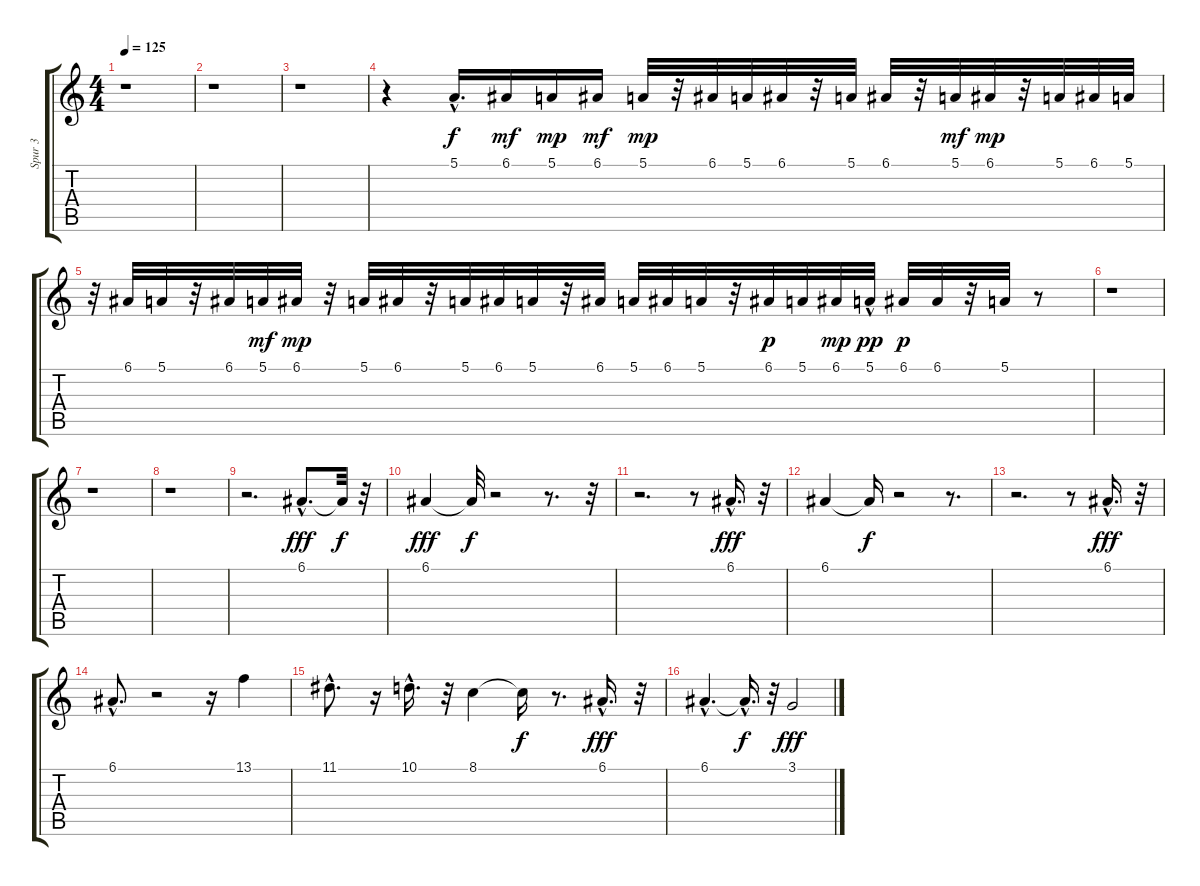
\track ("Spur 3" "Spur 3") {instrument trumpet}
\staff {score tabs}
\tuning (E4 B3 G3 D3 A2 E2) {hide}
\ts (4 4)
\tempo 125
\clef g2
\ks c
r.1{dy f} |
r.1 |
r.1 |
r.4 5.1{hac}.16{d} 6.1.16{dy mf} 5.1.16{dy mp} 6.1.16{dy mf} 5.1.32{dy mp} r.32 6.1.32 5.1.32 6.1.32 r.32 5.1.32 6.1.32 r.32 5.1.32{dy mf} 6.1.32{dy mp} r.32 5.1.32 6.1.32 5.1.32 |
r.32 6.1.32 5.1.32 r.32 6.1.32 5.1.32{dy mf} 6.1.32{dy mp} r.32 5.1.32 6.1.32 r.32 5.1.32 6.1.32 5.1.32 r.32 6.1.32 5.1.32 6.1.32 5.1.32 r.32 6.1.32{dy p} 5.1.32 6.1.32{dy mp} 5.1{hac}.32{dy pp} 6.1.32{dy p} 6.1.32 r.32 5.1.32 r.8 |
r.1 |
r.1 |
r.1 |
r.2{d} 6.1{hac}.8{d dy fff} 6.1{t}.32{dy f} r.32 |
6.1.4{dy fff} 6.1{t}.32{dy f} r.2 r.8{d} r.32 |
r.2{d} r.8 6.1{hac}.16{d dy fff} r.32 |
6.1.4 6.1{t}.16{dy f} r.2 r.8{d} |
r.2{d} r.8 6.1{hac}.16{d dy fff} r.32 |
6.1{hac}.8{d} r.2 r.16 13.1.4 |
11.1{hac}.8{d} r.16 10.1{hac}.16{d} r.32 8.1.4 8.1{t}.16{dy f} r.8{d} 6.1{hac}.16{d dy fff} r.32 |
6.1{hac}.4{d} 6.1{hac t}.16{d dy f} r.32 3.1.2{dy fff}
